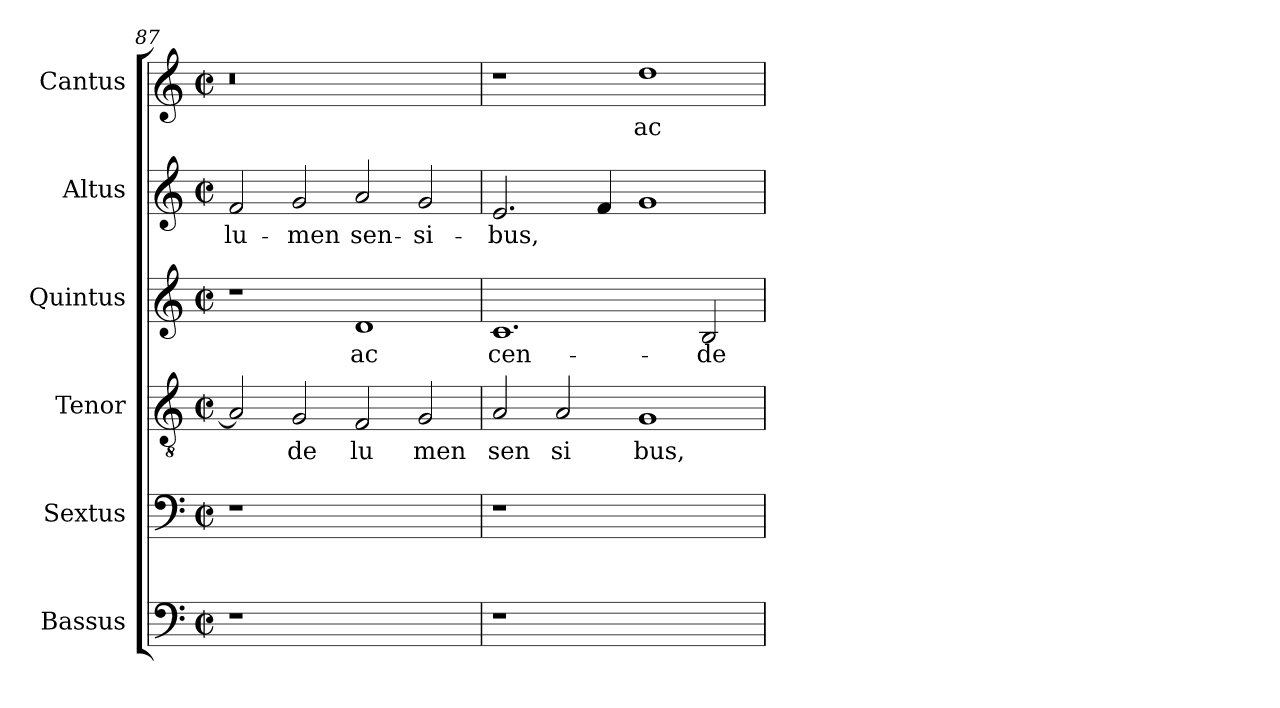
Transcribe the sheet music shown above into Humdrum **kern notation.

**kern	**kern	**kern	**text	**kern	**text	**kern	**text	**kern	**text
*part6	*part5	*part4	*part4	*part3	*part3	*part2	*part2	*part1	*part1
*staff6	*staff5	*staff4	*staff4	*staff3	*staff3	*staff2	*staff2	*staff1	*staff1
*I"Bassus	*I"Sextus	*I"Tenor	*	*I"Quintus	*	*I"Altus	*	*I"Cantus	*
*I'Bassus	*I'Sextus	*I'Tenor	*	*I'Quintus	*	*I'Altus	*	*I'Cantus	*
*clefF4	*clefF4	*clefGv2	*	*clefG2	*	*clefG2	*	*clefG2	*
*k[]	*k[]	*k[]	*	*k[]	*	*k[]	*	*k[]	*
*C:	*C:	*C:	*	*C:	*	*C:	*	*C:	*
*M2/2	*M2/2	*M2/2	*	*M2/2	*	*M2/2	*	*M2/2	*
*met(c|)	*met(c|)	*met(c|)	*	*met(c|)	*	*met(c|)	*	*met(c|)	*
=87	=87	=87	=87	=87	=87	=87	=87	=87	=87
!	!	!	!LO:LY:b:cj	!	!	!	!LO:LY:b:cj	!	!
1r	1r	2A/]	.	1r	.	2f/	lu-	0r	.
!	!	!	!LO:LY:b:cj	!	!	!	!LO:LY:b:cj	!	!
.	.	2G/	de	.	.	2g/	-men	.	.
!	!	!	!LO:LY:b:cj	!	!LO:LY:b:cj	!	!LO:LY:b:cj	!	!
1ryy	1ryy	2F/	lu	1d	ac	2a/	sen-	.	.
!	!	!	!LO:LY:b:cj	!	!	!	!LO:LY:b:cj	!	!
.	.	2G/	men	.	.	2g/	-si-	.	.
!!LO:PB:g=z
=88	=88	=88	=88	=88	=88	=88	=88	=88	=88
!	!	!	!LO:LY:b:cj	!	!LO:LY:b:cj	!	!LO:LY:b:cj	!	!
1r	1r	2A/	sen	1.c	cen-	2.e/	-bus,	1r	.
!	!	!	!LO:LY:b:cj	!	!	!	!	!	!
.	.	2A/	si	.	.	.	.	.	.
!	!	!	!	!	!	!	!LO:LY:b:cj	!	!
.	.	.	.	.	.	4f/	.	.	.
!	!	!	!LO:LY:b:cj	!	!	!	!LO:LY:b:cj	!	!LO:LY:b:cj
1ryy	1ryy	1G	bus,	.	.	1g	.	1dd	ac
!	!	!	!	!	!LO:LY:b:cj	!	!	!	!
.	.	.	.	2B/	-de	.	.	.	.
=	=	=	=	=	=	=	=	=	=
*-	*-	*-	*-	*-	*-	*-	*-	*-	*-
